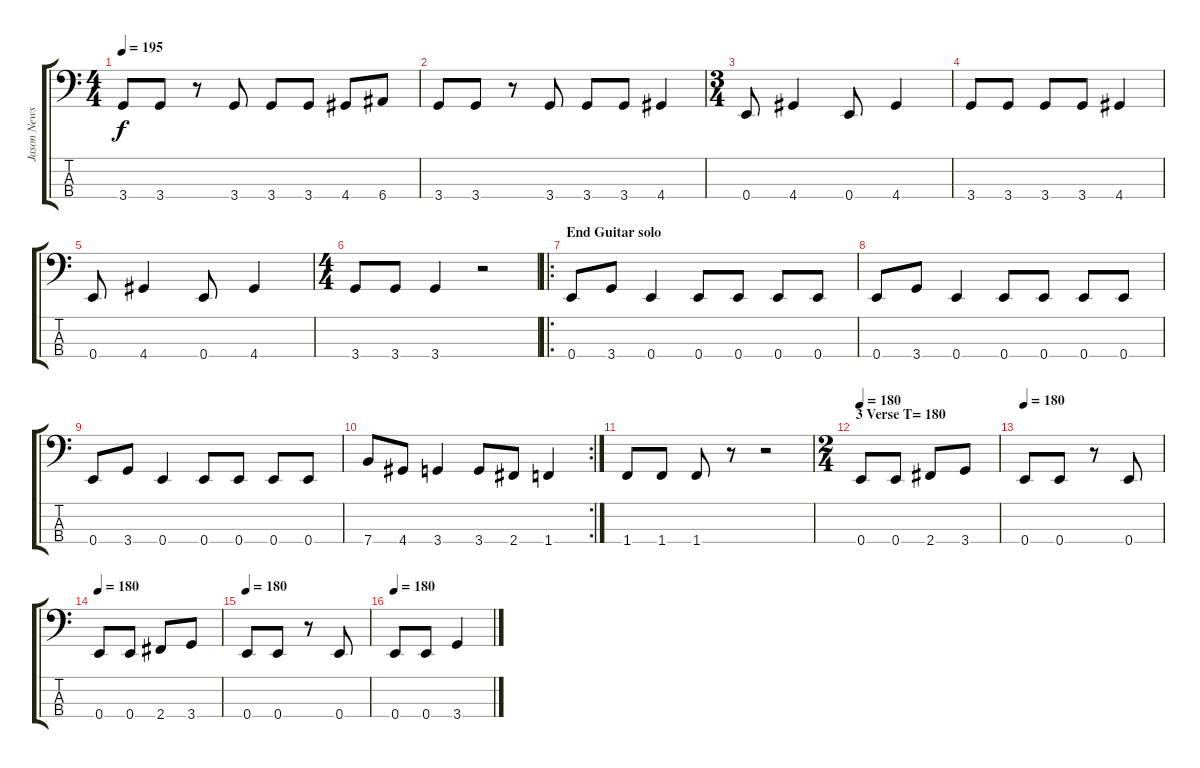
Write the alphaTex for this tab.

\track ("Jason Newsted" "Jason News") {instrument electricbasspick}
\staff {score tabs}
\tuning (G2 D2 A1 E1) {hide}
\ts (4 4)
\tempo 195
\clef f4
\ks c
3.4.8{dy f} 3.4.8 r.8 3.4.8 3.4.8 3.4.8 4.4.8 6.4.8 |
3.4.8 3.4.8 r.8 3.4.8 3.4.8 3.4.8 4.4.4 |
\ts (3 4)
0.4.8 4.4.4 0.4.8 4.4.4 |
3.4.8 3.4.8 3.4.8 3.4.8 4.4.4 |
0.4.8 4.4.4 0.4.8 4.4.4 |
\ts (4 4)
3.4.8 3.4.8 3.4.4 r.2 |
\ro
\section ("" "End Guitar solo")
0.4.8 3.4.8 0.4.4 0.4.8 0.4.8 0.4.8 0.4.8 |
0.4.8 3.4.8 0.4.4 0.4.8 0.4.8 0.4.8 0.4.8 |
0.4.8 3.4.8 0.4.4 0.4.8 0.4.8 0.4.8 0.4.8 |
\rc 2
7.4.8 4.4.8 3.4.4 3.4.8 2.4.8 1.4.4 |
1.4.8 1.4.8 1.4.8 r.8 r.2 |
\ts (2 4)
\section ("" "3 Verse T= 180")
\tempo 180
0.4.8 0.4.8 2.4.8 3.4.8 |
\tempo 180
0.4.8 0.4.8 r.8 0.4.8 |
\tempo 180
0.4.8 0.4.8 2.4.8 3.4.8 |
\tempo 180
0.4.8 0.4.8 r.8 0.4.8 |
\tempo 180
0.4.8 0.4.8 3.4.4
